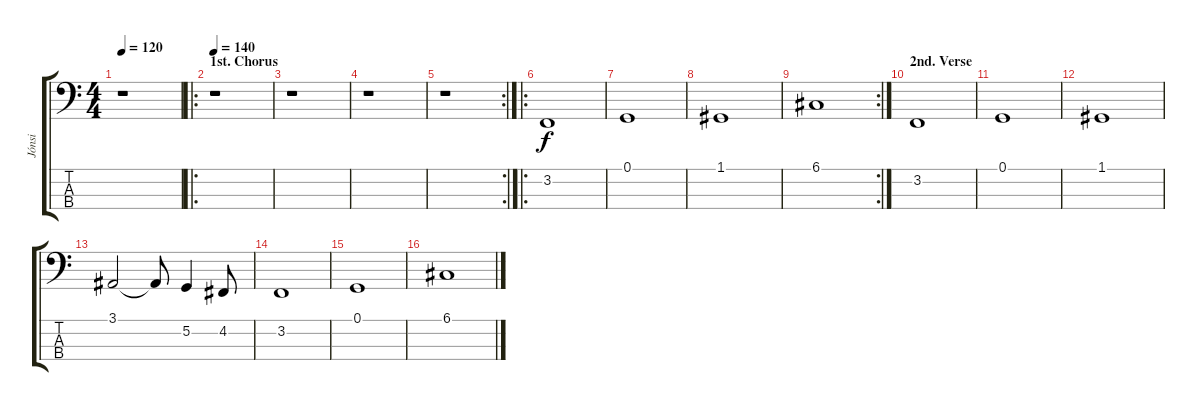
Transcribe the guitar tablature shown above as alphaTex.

\track ("Jónsi" "Jónsi") {instrument lead8bassandlead}
\staff {score tabs}
\tuning (G2 D2 A1 E1) {hide}
\ts (4 4)
\tempo 120
\clef f4
\ks c
r.1{dy f} |
\ro
\section ("" "1st. Chorus")
\tempo 140
r.1 |
r.1 |
r.1 |
\rc 2
r.1 |
\ro
3.2.1 |
0.1.1 |
1.1.1 |
\rc 2
6.1.1 |
\section ("" "2nd. Verse")
3.2.1 |
0.1.1 |
1.1.1 |
3.1.2 3.1{t}.8 5.2.4 4.2.8 |
3.2.1 |
0.1.1 |
6.1.1
